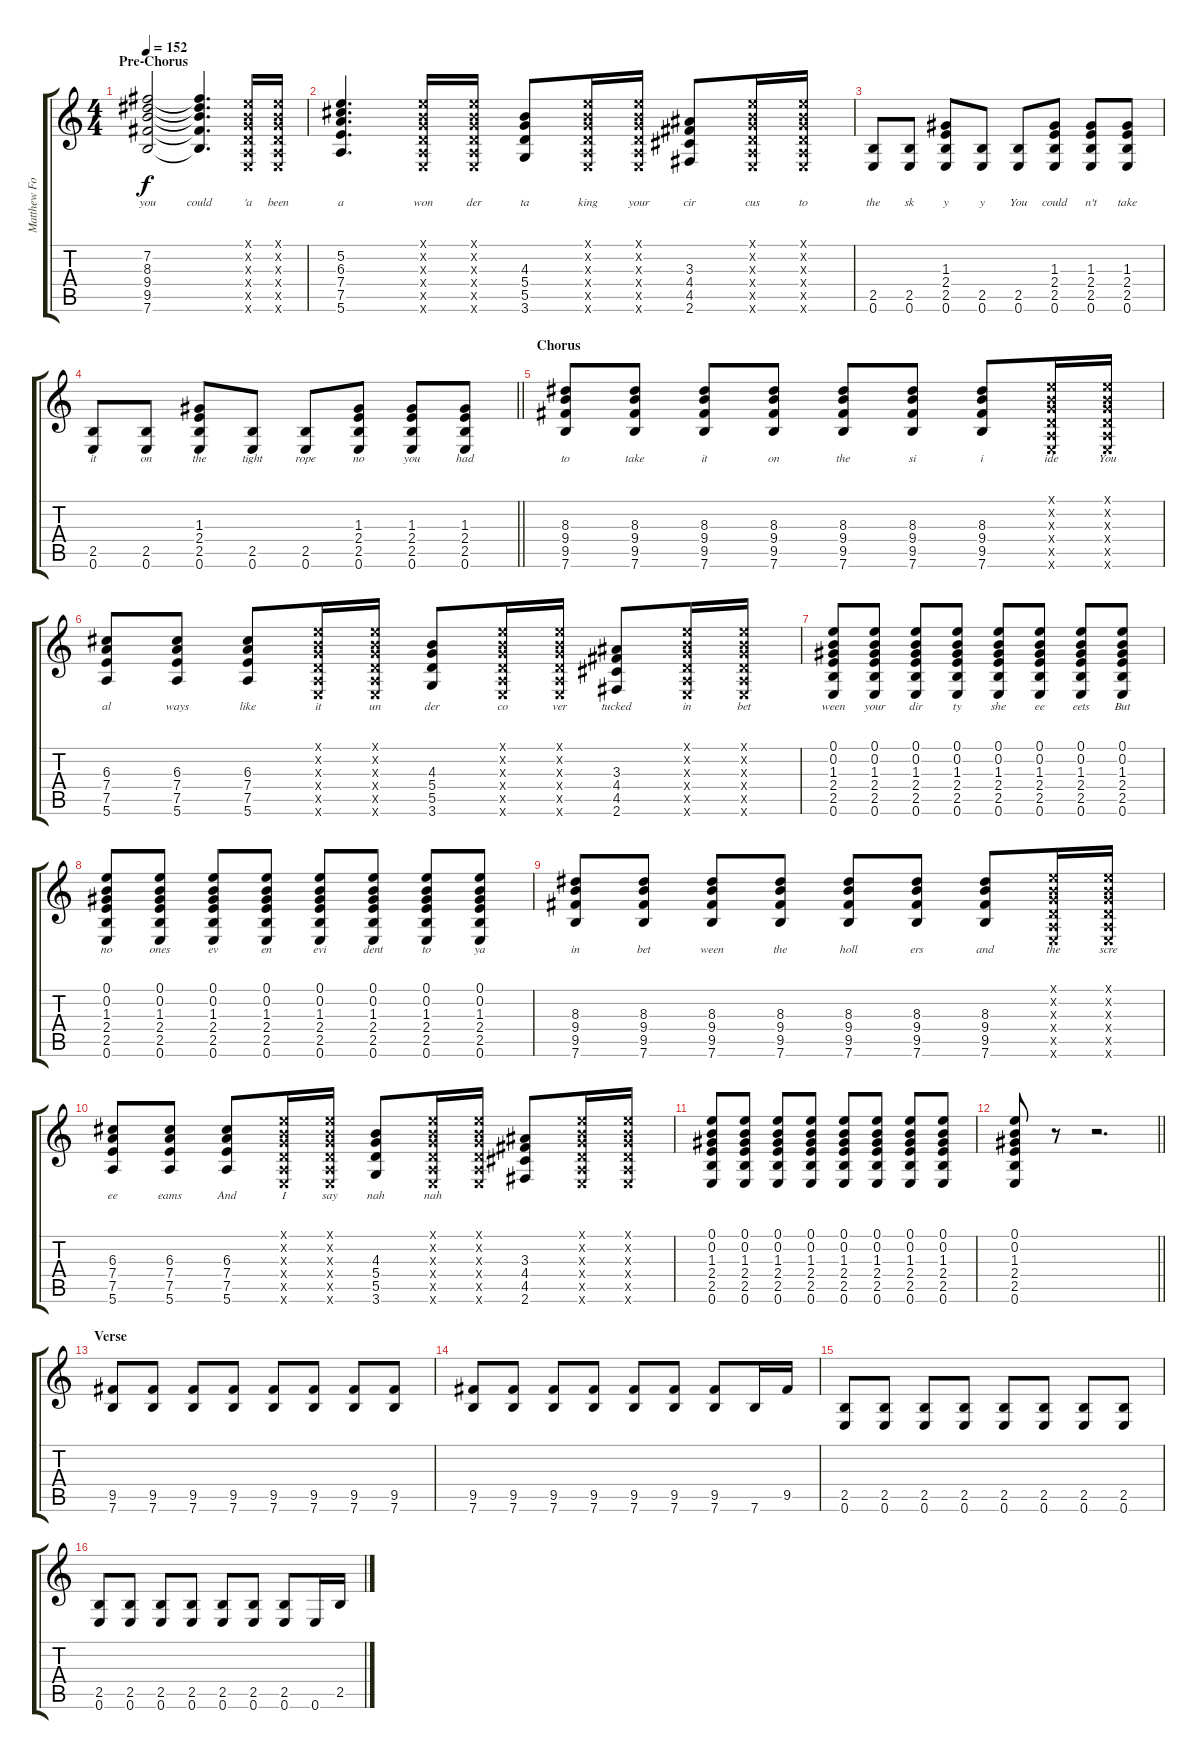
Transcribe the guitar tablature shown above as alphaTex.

\track ("Matthew Followill" "Matthew Fo") {instrument overdrivenguitar}
\staff {score tabs}
\tuning (E4 B3 G3 D3 A2 E2) {hide}
\ts (4 4)
\section ("" "Pre-Chorus")
\tempo 152
\clef g2
\ks c
(7.2 8.3 9.4 9.5 7.6).2{lyrics (0 "you") lyrics (1 "") lyrics (2 "") lyrics (3 "") lyrics (4 "") dy f} (7.2{t} 8.3{t} 9.4{t} 9.5{t} 7.6{t}).4{d lyrics (0 "could") lyrics (1 "") lyrics (2 "") lyrics (3 "") lyrics (4 "")} (0.1{x} 0.2{x} 0.3{x} 0.4{x} 0.5{x} 0.6{x}).16{lyrics (0 "'a") lyrics (1 "") lyrics (2 "") lyrics (3 "") lyrics (4 "")} (0.1{x} 0.2{x} 0.3{x} 0.4{x} 0.5{x} 0.6{x}).16{lyrics (0 "been") lyrics (1 "") lyrics (2 "") lyrics (3 "") lyrics (4 "")} |
(5.2 6.3 7.4 7.5 5.6).4{d lyrics (0 "a") lyrics (1 "") lyrics (2 "") lyrics (3 "") lyrics (4 "")} (0.1{x} 0.2{x} 0.3{x} 0.4{x} 0.5{x} 0.6{x}).16{lyrics (0 "won") lyrics (1 "") lyrics (2 "") lyrics (3 "") lyrics (4 "")} (0.1{x} 0.2{x} 0.3{x} 0.4{x} 0.5{x} 0.6{x}).16{lyrics (0 "der") lyrics (1 "") lyrics (2 "") lyrics (3 "") lyrics (4 "")} (4.3 5.4 5.5 3.6).8{lyrics (0 "ta") lyrics (1 "") lyrics (2 "") lyrics (3 "") lyrics (4 "")} (0.1{x} 0.2{x} 0.3{x} 0.4{x} 0.5{x} 0.6{x}).16{lyrics (0 "king") lyrics (1 "") lyrics (2 "") lyrics (3 "") lyrics (4 "")} (0.1{x} 0.2{x} 0.3{x} 0.4{x} 0.5{x} 0.6{x}).16{lyrics (0 "your") lyrics (1 "") lyrics (2 "") lyrics (3 "") lyrics (4 "")} (3.3 4.4 4.5 2.6).8{lyrics (0 "cir") lyrics (1 "") lyrics (2 "") lyrics (3 "") lyrics (4 "")} (0.1{x} 0.2{x} 0.3{x} 0.4{x} 0.5{x} 0.6{x}).16{lyrics (0 "cus") lyrics (1 "") lyrics (2 "") lyrics (3 "") lyrics (4 "")} (0.1{x} 0.2{x} 0.3{x} 0.4{x} 0.5{x} 0.6{x}).16{lyrics (0 "to") lyrics (1 "") lyrics (2 "") lyrics (3 "") lyrics (4 "")} |
(2.5 0.6).8{lyrics (0 "the") lyrics (1 "") lyrics (2 "") lyrics (3 "") lyrics (4 "")} (2.5 0.6).8{lyrics (0 "sk") lyrics (1 "") lyrics (2 "") lyrics (3 "") lyrics (4 "")} (1.3 2.4 2.5 0.6).8{lyrics (0 "y") lyrics (1 "") lyrics (2 "") lyrics (3 "") lyrics (4 "")} (2.5 0.6).8{lyrics (0 "y") lyrics (1 "") lyrics (2 "") lyrics (3 "") lyrics (4 "")} (2.5 0.6).8{lyrics (0 "You") lyrics (1 "") lyrics (2 "") lyrics (3 "") lyrics (4 "")} (1.3 2.4 2.5 0.6).8{lyrics (0 "could") lyrics (1 "") lyrics (2 "") lyrics (3 "") lyrics (4 "")} (1.3 2.4 2.5 0.6).8{lyrics (0 "n't") lyrics (1 "") lyrics (2 "") lyrics (3 "") lyrics (4 "")} (1.3 2.4 2.5 0.6).8{lyrics (0 "take") lyrics (1 "") lyrics (2 "") lyrics (3 "") lyrics (4 "")} |
\barLineRight lightlight
(2.5 0.6).8{lyrics (0 "it") lyrics (1 "") lyrics (2 "") lyrics (3 "") lyrics (4 "")} (2.5 0.6).8{lyrics (0 "on") lyrics (1 "") lyrics (2 "") lyrics (3 "") lyrics (4 "")} (1.3 2.4 2.5 0.6).8{lyrics (0 "the") lyrics (1 "") lyrics (2 "") lyrics (3 "") lyrics (4 "")} (2.5 0.6).8{lyrics (0 "tight") lyrics (1 "") lyrics (2 "") lyrics (3 "") lyrics (4 "")} (2.5 0.6).8{lyrics (0 "rope") lyrics (1 "") lyrics (2 "") lyrics (3 "") lyrics (4 "")} (1.3 2.4 2.5 0.6).8{lyrics (0 "no") lyrics (1 "") lyrics (2 "") lyrics (3 "") lyrics (4 "")} (1.3 2.4 2.5 0.6).8{lyrics (0 "you") lyrics (1 "") lyrics (2 "") lyrics (3 "") lyrics (4 "")} (1.3 2.4 2.5 0.6).8{lyrics (0 "had") lyrics (1 "") lyrics (2 "") lyrics (3 "") lyrics (4 "")} |
\section ("" "Chorus")
(8.3 9.4 9.5 7.6).8{lyrics (0 "to") lyrics (1 "") lyrics (2 "") lyrics (3 "") lyrics (4 "")} (8.3 9.4 9.5 7.6).8{lyrics (0 "take") lyrics (1 "") lyrics (2 "") lyrics (3 "") lyrics (4 "")} (8.3 9.4 9.5 7.6).8{lyrics (0 "it") lyrics (1 "") lyrics (2 "") lyrics (3 "") lyrics (4 "")} (8.3 9.4 9.5 7.6).8{lyrics (0 "on") lyrics (1 "") lyrics (2 "") lyrics (3 "") lyrics (4 "")} (8.3 9.4 9.5 7.6).8{lyrics (0 "the") lyrics (1 "") lyrics (2 "") lyrics (3 "") lyrics (4 "")} (8.3 9.4 9.5 7.6).8{lyrics (0 "si") lyrics (1 "") lyrics (2 "") lyrics (3 "") lyrics (4 "")} (8.3 9.4 9.5 7.6).8{lyrics (0 "i") lyrics (1 "") lyrics (2 "") lyrics (3 "") lyrics (4 "")} (0.1{x} 0.2{x} 0.3{x} 0.4{x} 0.5{x} 0.6{x}).16{lyrics (0 "ide") lyrics (1 "") lyrics (2 "") lyrics (3 "") lyrics (4 "")} (0.1{x} 0.2{x} 0.3{x} 0.4{x} 0.5{x} 0.6{x}).16{lyrics (0 "You") lyrics (1 "") lyrics (2 "") lyrics (3 "") lyrics (4 "")} |
(6.3 7.4 7.5 5.6).8{lyrics (0 "al") lyrics (1 "") lyrics (2 "") lyrics (3 "") lyrics (4 "")} (6.3 7.4 7.5 5.6).8{lyrics (0 "ways") lyrics (1 "") lyrics (2 "") lyrics (3 "") lyrics (4 "")} (6.3 7.4 7.5 5.6).8{lyrics (0 "like") lyrics (1 "") lyrics (2 "") lyrics (3 "") lyrics (4 "")} (0.1{x} 0.2{x} 0.3{x} 0.4{x} 0.5{x} 0.6{x}).16{lyrics (0 "it") lyrics (1 "") lyrics (2 "") lyrics (3 "") lyrics (4 "")} (0.1{x} 0.2{x} 0.3{x} 0.4{x} 0.5{x} 0.6{x}).16{lyrics (0 "un") lyrics (1 "") lyrics (2 "") lyrics (3 "") lyrics (4 "")} (4.3 5.4 5.5 3.6).8{lyrics (0 "der") lyrics (1 "") lyrics (2 "") lyrics (3 "") lyrics (4 "")} (0.1{x} 0.2{x} 0.3{x} 0.4{x} 0.5{x} 0.6{x}).16{lyrics (0 "co") lyrics (1 "") lyrics (2 "") lyrics (3 "") lyrics (4 "")} (0.1{x} 0.2{x} 0.3{x} 0.4{x} 0.5{x} 0.6{x}).16{lyrics (0 "ver") lyrics (1 "") lyrics (2 "") lyrics (3 "") lyrics (4 "")} (3.3 4.4 4.5 2.6).8{lyrics (0 "tucked") lyrics (1 "") lyrics (2 "") lyrics (3 "") lyrics (4 "")} (0.1{x} 0.2{x} 0.3{x} 0.4{x} 0.5{x} 0.6{x}).16{lyrics (0 "in") lyrics (1 "") lyrics (2 "") lyrics (3 "") lyrics (4 "")} (0.1{x} 0.2{x} 0.3{x} 0.4{x} 0.5{x} 0.6{x}).16{lyrics (0 "bet") lyrics (1 "") lyrics (2 "") lyrics (3 "") lyrics (4 "")} |
(0.1 0.2 1.3 2.4 2.5 0.6).8{lyrics (0 "ween") lyrics (1 "") lyrics (2 "") lyrics (3 "") lyrics (4 "")} (0.1 0.2 1.3 2.4 2.5 0.6).8{lyrics (0 "your") lyrics (1 "") lyrics (2 "") lyrics (3 "") lyrics (4 "")} (0.1 0.2 1.3 2.4 2.5 0.6).8{lyrics (0 "dir") lyrics (1 "") lyrics (2 "") lyrics (3 "") lyrics (4 "")} (0.1 0.2 1.3 2.4 2.5 0.6).8{lyrics (0 "ty") lyrics (1 "") lyrics (2 "") lyrics (3 "") lyrics (4 "")} (0.1 0.2 1.3 2.4 2.5 0.6).8{lyrics (0 "she") lyrics (1 "") lyrics (2 "") lyrics (3 "") lyrics (4 "")} (0.1 0.2 1.3 2.4 2.5 0.6).8{lyrics (0 "ee") lyrics (1 "") lyrics (2 "") lyrics (3 "") lyrics (4 "")} (0.1 0.2 1.3 2.4 2.5 0.6).8{lyrics (0 "eets") lyrics (1 "") lyrics (2 "") lyrics (3 "") lyrics (4 "")} (0.1 0.2 1.3 2.4 2.5 0.6).8{lyrics (0 "But") lyrics (1 "") lyrics (2 "") lyrics (3 "") lyrics (4 "")} |
(0.1 0.2 1.3 2.4 2.5 0.6).8{lyrics (0 "no") lyrics (1 "") lyrics (2 "") lyrics (3 "") lyrics (4 "")} (0.1 0.2 1.3 2.4 2.5 0.6).8{lyrics (0 "ones") lyrics (1 "") lyrics (2 "") lyrics (3 "") lyrics (4 "")} (0.1 0.2 1.3 2.4 2.5 0.6).8{lyrics (0 "ev") lyrics (1 "") lyrics (2 "") lyrics (3 "") lyrics (4 "")} (0.1 0.2 1.3 2.4 2.5 0.6).8{lyrics (0 "en") lyrics (1 "") lyrics (2 "") lyrics (3 "") lyrics (4 "")} (0.1 0.2 1.3 2.4 2.5 0.6).8{lyrics (0 "evi") lyrics (1 "") lyrics (2 "") lyrics (3 "") lyrics (4 "")} (0.1 0.2 1.3 2.4 2.5 0.6).8{lyrics (0 "dent") lyrics (1 "") lyrics (2 "") lyrics (3 "") lyrics (4 "")} (0.1 0.2 1.3 2.4 2.5 0.6).8{lyrics (0 "to") lyrics (1 "") lyrics (2 "") lyrics (3 "") lyrics (4 "")} (0.1 0.2 1.3 2.4 2.5 0.6).8{lyrics (0 "ya") lyrics (1 "") lyrics (2 "") lyrics (3 "") lyrics (4 "")} |
(8.3 9.4 9.5 7.6).8{lyrics (0 "in") lyrics (1 "") lyrics (2 "") lyrics (3 "") lyrics (4 "")} (8.3 9.4 9.5 7.6).8{lyrics (0 "bet") lyrics (1 "") lyrics (2 "") lyrics (3 "") lyrics (4 "")} (8.3 9.4 9.5 7.6).8{lyrics (0 "ween") lyrics (1 "") lyrics (2 "") lyrics (3 "") lyrics (4 "")} (8.3 9.4 9.5 7.6).8{lyrics (0 "the") lyrics (1 "") lyrics (2 "") lyrics (3 "") lyrics (4 "")} (8.3 9.4 9.5 7.6).8{lyrics (0 "holl") lyrics (1 "") lyrics (2 "") lyrics (3 "") lyrics (4 "")} (8.3 9.4 9.5 7.6).8{lyrics (0 "ers") lyrics (1 "") lyrics (2 "") lyrics (3 "") lyrics (4 "")} (8.3 9.4 9.5 7.6).8{lyrics (0 "and") lyrics (1 "") lyrics (2 "") lyrics (3 "") lyrics (4 "")} (0.1{x} 0.2{x} 0.3{x} 0.4{x} 0.5{x} 0.6{x}).16{lyrics (0 "the") lyrics (1 "") lyrics (2 "") lyrics (3 "") lyrics (4 "")} (0.1{x} 0.2{x} 0.3{x} 0.4{x} 0.5{x} 0.6{x}).16{lyrics (0 "scre") lyrics (1 "") lyrics (2 "") lyrics (3 "") lyrics (4 "")} |
(6.3 7.4 7.5 5.6).8{lyrics (0 "ee") lyrics (1 "") lyrics (2 "") lyrics (3 "") lyrics (4 "")} (6.3 7.4 7.5 5.6).8{lyrics (0 "eams") lyrics (1 "") lyrics (2 "") lyrics (3 "") lyrics (4 "")} (6.3 7.4 7.5 5.6).8{lyrics (0 "And") lyrics (1 "") lyrics (2 "") lyrics (3 "") lyrics (4 "")} (0.1{x} 0.2{x} 0.3{x} 0.4{x} 0.5{x} 0.6{x}).16{lyrics (0 "I") lyrics (1 "") lyrics (2 "") lyrics (3 "") lyrics (4 "")} (0.1{x} 0.2{x} 0.3{x} 0.4{x} 0.5{x} 0.6{x}).16{lyrics (0 "say") lyrics (1 "") lyrics (2 "") lyrics (3 "") lyrics (4 "")} (4.3 5.4 5.5 3.6).8{lyrics (0 "nah") lyrics (1 "") lyrics (2 "") lyrics (3 "") lyrics (4 "")} (0.1{x} 0.2{x} 0.3{x} 0.4{x} 0.5{x} 0.6{x}).16{lyrics (0 "nah") lyrics (1 "") lyrics (2 "") lyrics (3 "") lyrics (4 "")} (0.1{x} 0.2{x} 0.3{x} 0.4{x} 0.5{x} 0.6{x}).16 (3.3 4.4 4.5 2.6).8 (0.1{x} 0.2{x} 0.3{x} 0.4{x} 0.5{x} 0.6{x}).16 (0.1{x} 0.2{x} 0.3{x} 0.4{x} 0.5{x} 0.6{x}).16 |
(0.1 0.2 1.3 2.4 2.5 0.6).8 (0.1 0.2 1.3 2.4 2.5 0.6).8 (0.1 0.2 1.3 2.4 2.5 0.6).8 (0.1 0.2 1.3 2.4 2.5 0.6).8 (0.1 0.2 1.3 2.4 2.5 0.6).8 (0.1 0.2 1.3 2.4 2.5 0.6).8 (0.1 0.2 1.3 2.4 2.5 0.6).8 (0.1 0.2 1.3 2.4 2.5 0.6).8 |
\barLineRight lightlight
(0.1 0.2 1.3 2.4 2.5 0.6).8 r.8 r.2{d} |
\section ("" "Verse")
(9.5 7.6).8 (9.5 7.6).8 (9.5 7.6).8 (9.5 7.6).8 (9.5 7.6).8 (9.5 7.6).8 (9.5 7.6).8 (9.5 7.6).8 |
(9.5 7.6).8 (9.5 7.6).8 (9.5 7.6).8 (9.5 7.6).8 (9.5 7.6).8 (9.5 7.6).8 (9.5 7.6).8 7.6.16 9.5.16 |
(2.5 0.6).8 (2.5 0.6).8 (2.5 0.6).8 (2.5 0.6).8 (2.5 0.6).8 (2.5 0.6).8 (2.5 0.6).8 (2.5 0.6).8 |
(2.5 0.6).8 (2.5 0.6).8 (2.5 0.6).8 (2.5 0.6).8 (2.5 0.6).8 (2.5 0.6).8 (2.5 0.6).8 0.6.16 2.5.16
